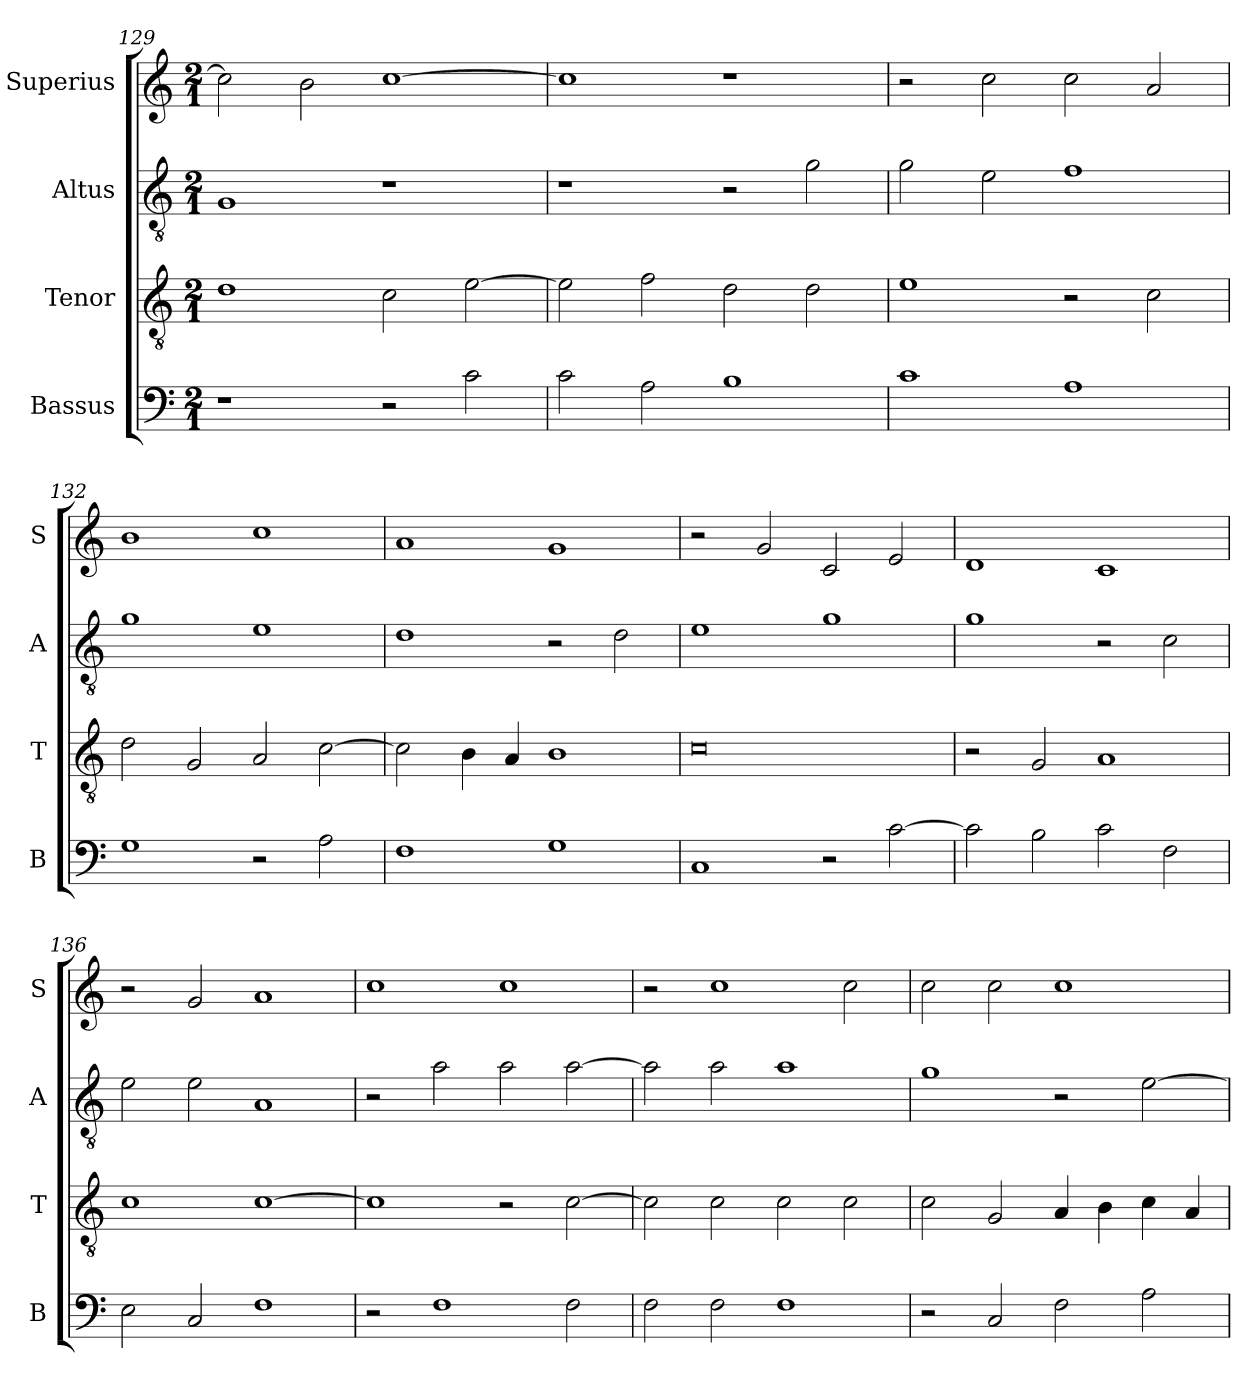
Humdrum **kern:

**kern	**kern	**kern	**kern
*part4	*part3	*part2	*part1
*staff4	*staff3	*staff2	*staff1
*I"Bassus	*I"Tenor	*I"Altus	*I"Superius
*I'B	*I'T	*I'A	*I'S
*clefF4	*clefGv2	*clefGv2	*clefG2
*k[]	*k[]	*k[]	*k[]
*C:	*C:	*C:	*C:
*M2/1	*M2/1	*M2/1	*M2/1
=129	=129	=129	=129
1r	1d	1G	2cc]
.	.	.	2b
2r	2c	1r	[1cc
2c	[2e	.	.
=130	=130	=130	=130
2c	2e]	1r	1cc]
2A	2f	.	.
1B	2d	2r	1r
.	2d	2g	.
=131	=131	=131	=131
1c	1e	2g	2r
.	.	2e	2cc
1A	2r	1f	2cc
.	2c	.	2a
=132	=132	=132	=132
1G	2d	1g	1b
.	2G	.	.
2r	2A	1e	1cc
2A	[2c	.	.
=133	=133	=133	=133
1F	2c]	1d	1a
.	4B	.	.
.	4A	.	.
1G	1B	2r	1g
.	.	2d	.
=134	=134	=134	=134
1C	0c	1e	2r
.	.	.	2g
2r	.	1g	2c
[2c	.	.	2e
=135	=135	=135	=135
2c]	2r	1g	1d
2B	2G	.	.
2c	1A	2r	1c
2F	.	2c	.
=136	=136	=136	=136
2E	1c	2e	2r
2C	.	2e	2g
1F	[1c	1A	1a
=137	=137	=137	=137
2r	1c]	2r	1cc
1F	.	2a	.
.	2r	2a	1cc
2F	[2c	[2a	.
=138	=138	=138	=138
2F	2c]	2a]	2r
2F	2c	2a	1cc
1F	2c	1a	.
.	2c	.	2cc
=139	=139	=139	=139
2r	2c	1g	2cc
2C	2G	.	2cc
2F	4A	2r	1cc
.	4B	.	.
2A	4c	[2e	.
.	4A	.	.
=	=	=	=
*-	*-	*-	*-
